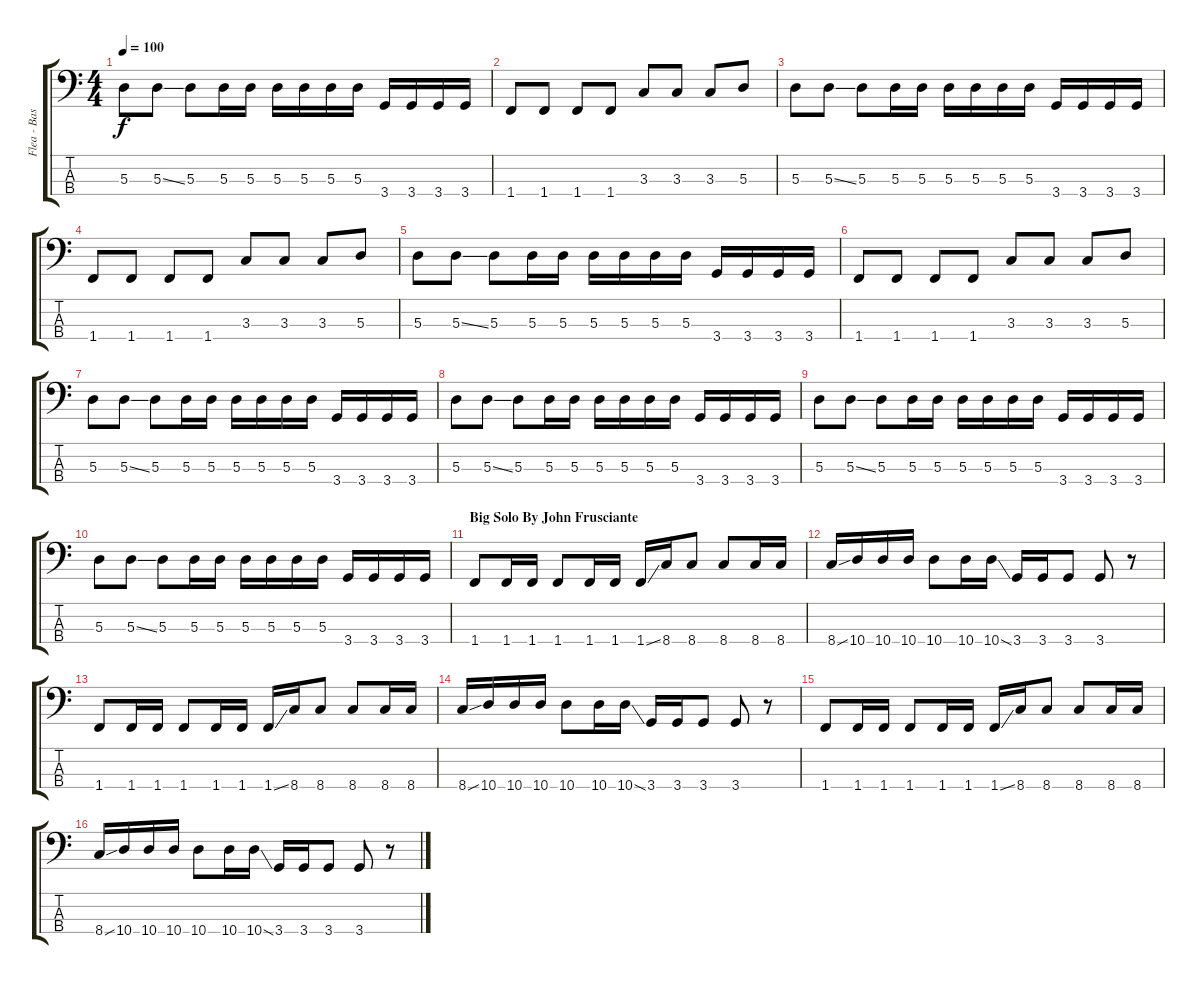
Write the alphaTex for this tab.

\track ("Flea - Bass" "Flea - Bas") {instrument electricbasspick}
\staff {score tabs}
\tuning (G2 D2 A1 E1) {hide}
\ts (4 4)
\tempo 100
\clef f4
\ks c
5.3.8{dy f} 5.3{ss}.8 5.3.8 5.3.16 5.3.16 5.3.16 5.3.16 5.3.16 5.3.16 3.4.16 3.4.16 3.4.16 3.4.16 |
1.4.8 1.4.8 1.4.8 1.4.8 3.3.8 3.3.8 3.3.8 5.3.8 |
5.3.8 5.3{ss}.8 5.3.8 5.3.16 5.3.16 5.3.16 5.3.16 5.3.16 5.3.16 3.4.16 3.4.16 3.4.16 3.4.16 |
1.4.8 1.4.8 1.4.8 1.4.8 3.3.8 3.3.8 3.3.8 5.3.8 |
5.3.8 5.3{ss}.8 5.3.8 5.3.16 5.3.16 5.3.16 5.3.16 5.3.16 5.3.16 3.4.16 3.4.16 3.4.16 3.4.16 |
1.4.8 1.4.8 1.4.8 1.4.8 3.3.8 3.3.8 3.3.8 5.3.8 |
5.3.8 5.3{ss}.8 5.3.8 5.3.16 5.3.16 5.3.16 5.3.16 5.3.16 5.3.16 3.4.16 3.4.16 3.4.16 3.4.16 |
5.3.8 5.3{ss}.8 5.3.8 5.3.16 5.3.16 5.3.16 5.3.16 5.3.16 5.3.16 3.4.16 3.4.16 3.4.16 3.4.16 |
5.3.8 5.3{ss}.8 5.3.8 5.3.16 5.3.16 5.3.16 5.3.16 5.3.16 5.3.16 3.4.16 3.4.16 3.4.16 3.4.16 |
5.3.8 5.3{ss}.8 5.3.8 5.3.16 5.3.16 5.3.16 5.3.16 5.3.16 5.3.16 3.4.16 3.4.16 3.4.16 3.4.16 |
\section ("" "Big Solo By John Frusciante")
1.4.8 1.4.16 1.4.16 1.4.8 1.4.16 1.4.16 1.4{ss}.16 8.4.16 8.4.8 8.4.8 8.4.16 8.4.16 |
8.4{ss}.16 10.4.16 10.4.16 10.4.16 10.4.8 10.4.16 10.4{ss}.16 3.4.16 3.4.16 3.4.8 3.4.8 r.8 |
1.4.8 1.4.16 1.4.16 1.4.8 1.4.16 1.4.16 1.4{ss}.16 8.4.16 8.4.8 8.4.8 8.4.16 8.4.16 |
8.4{ss}.16 10.4.16 10.4.16 10.4.16 10.4.8 10.4.16 10.4{ss}.16 3.4.16 3.4.16 3.4.8 3.4.8 r.8 |
1.4.8 1.4.16 1.4.16 1.4.8 1.4.16 1.4.16 1.4{ss}.16 8.4.16 8.4.8 8.4.8 8.4.16 8.4.16 |
8.4{ss}.16 10.4.16 10.4.16 10.4.16 10.4.8 10.4.16 10.4{ss}.16 3.4.16 3.4.16 3.4.8 3.4.8 r.8
